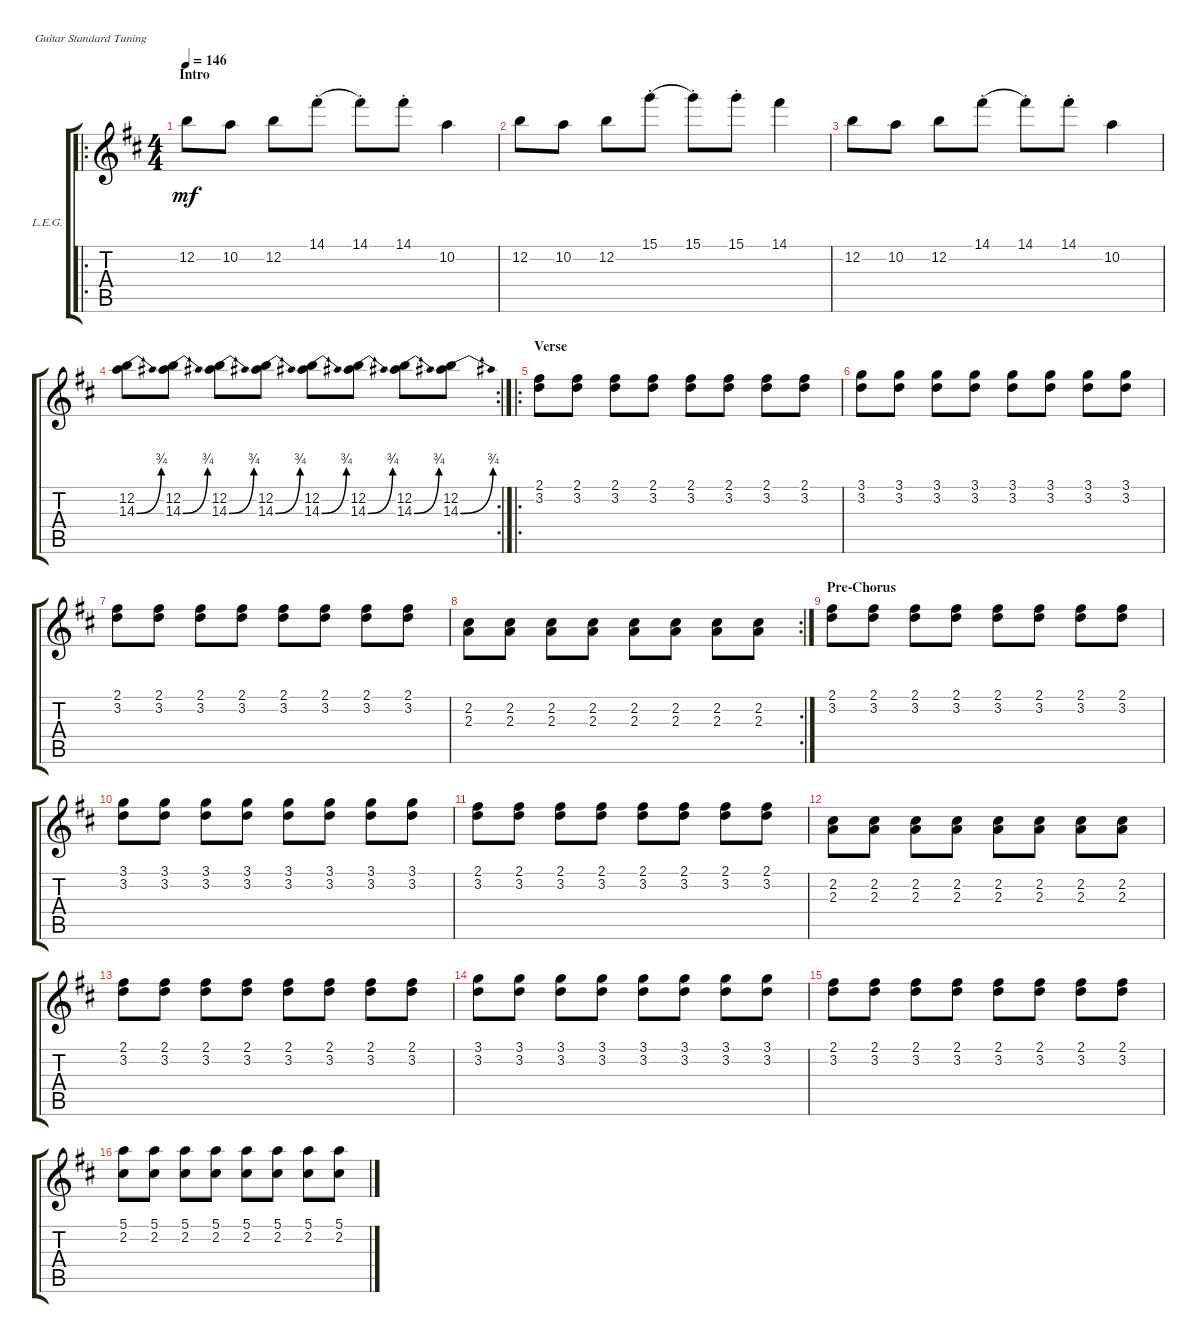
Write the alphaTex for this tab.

\defaultSystemsLayout 4
\bracketExtendMode groupsimilarinstruments
\firstSystemTrackNameOrientation horizontal
\otherSystemsTrackNameOrientation horizontal
\track ("Lead Electric Guitar" "L.E.G.") {multiBarRest instrument distortionguitar}
\staff {score tabs}
\tuning (E4 B3 G3 D3 A2 E2)
\ro
\ts (4 4)
\section ("" "Intro")
\tempo 146
\clef g2
\ks d
12.2.8{lyrics (0 "") lyrics (1 "") lyrics (2 "") lyrics (3 "") lyrics (4 "") dy mf instrument distortionguitar} 10.2.8{lyrics (0 "") lyrics (1 "") lyrics (2 "") lyrics (3 "") lyrics (4 "")} 12.2.8{lyrics (0 "") lyrics (1 "") lyrics (2 "") lyrics (3 "") lyrics (4 "")} 14.1{st}.8{lyrics (0 "") lyrics (1 "") lyrics (2 "") lyrics (3 "") lyrics (4 "") legatoorigin} 14.1{st}.8{lyrics (0 "") lyrics (1 "") lyrics (2 "") lyrics (3 "") lyrics (4 "")} 14.1{st}.8{lyrics (0 "") lyrics (1 "") lyrics (2 "") lyrics (3 "") lyrics (4 "")} 10.2.4{lyrics (0 "") lyrics (1 "") lyrics (2 "") lyrics (3 "") lyrics (4 "")} |
12.2.8{lyrics (0 "") lyrics (1 "") lyrics (2 "") lyrics (3 "") lyrics (4 "")} 10.2.8{lyrics (0 "") lyrics (1 "") lyrics (2 "") lyrics (3 "") lyrics (4 "")} 12.2.8{lyrics (0 "") lyrics (1 "") lyrics (2 "") lyrics (3 "") lyrics (4 "")} 15.1{st}.8{lyrics (0 "") lyrics (1 "") lyrics (2 "") lyrics (3 "") lyrics (4 "") legatoorigin} 15.1{st}.8{lyrics (0 "") lyrics (1 "") lyrics (2 "") lyrics (3 "") lyrics (4 "")} 15.1{st}.8{lyrics (0 "") lyrics (1 "") lyrics (2 "") lyrics (3 "") lyrics (4 "")} 14.1.4{lyrics (0 "") lyrics (1 "") lyrics (2 "") lyrics (3 "") lyrics (4 "")} |
12.2.8{lyrics (0 "") lyrics (1 "") lyrics (2 "") lyrics (3 "") lyrics (4 "")} 10.2.8{lyrics (0 "") lyrics (1 "") lyrics (2 "") lyrics (3 "") lyrics (4 "")} 12.2.8{lyrics (0 "") lyrics (1 "") lyrics (2 "") lyrics (3 "") lyrics (4 "")} 14.1{st}.8{lyrics (0 "") lyrics (1 "") lyrics (2 "") lyrics (3 "") lyrics (4 "") legatoorigin} 14.1{st}.8{lyrics (0 "") lyrics (1 "") lyrics (2 "") lyrics (3 "") lyrics (4 "")} 14.1{st}.8{lyrics (0 "") lyrics (1 "") lyrics (2 "") lyrics (3 "") lyrics (4 "")} 10.2.4{lyrics (0 "") lyrics (1 "") lyrics (2 "") lyrics (3 "") lyrics (4 "")} |
\rc 2
(12.2 14.3{be (bend 0 0 15.6 3)}).8{lyrics (0 "") lyrics (1 "") lyrics (2 "") lyrics (3 "") lyrics (4 "")} (12.2 14.3{be (bend 0 0 15.6 3)}).8{lyrics (0 "") lyrics (1 "") lyrics (2 "") lyrics (3 "") lyrics (4 "")} (12.2 14.3{be (bend 0 0 15 3)}).8{lyrics (0 "") lyrics (1 "") lyrics (2 "") lyrics (3 "") lyrics (4 "")} (12.2 14.3{be (bend 0 0 15 3)}).8{lyrics (0 "") lyrics (1 "") lyrics (2 "") lyrics (3 "") lyrics (4 "")} (12.2 14.3{be (bend 0 0 15 3)}).8{lyrics (0 "") lyrics (1 "") lyrics (2 "") lyrics (3 "") lyrics (4 "")} (12.2 14.3{be (bend 0 0 16.2 3)}).8{lyrics (0 "") lyrics (1 "") lyrics (2 "") lyrics (3 "") lyrics (4 "")} (12.2 14.3{be (bend 0 0 15.6 3)}).8{lyrics (0 "") lyrics (1 "") lyrics (2 "") lyrics (3 "") lyrics (4 "")} (12.2 14.3{be (bend 0 0 17.4 3)}).8{lyrics (0 "") lyrics (1 "") lyrics (2 "") lyrics (3 "") lyrics (4 "")} |
\ro
\section ("" "Verse")
(2.1 3.2).8{lyrics (0 "") lyrics (1 "") lyrics (2 "") lyrics (3 "") lyrics (4 "")} (2.1 3.2).8{lyrics (0 "") lyrics (1 "") lyrics (2 "") lyrics (3 "") lyrics (4 "")} (2.1 3.2).8{lyrics (0 "") lyrics (1 "") lyrics (2 "") lyrics (3 "") lyrics (4 "")} (2.1 3.2).8{lyrics (0 "") lyrics (1 "") lyrics (2 "") lyrics (3 "") lyrics (4 "")} (2.1 3.2).8{lyrics (0 "") lyrics (1 "") lyrics (2 "") lyrics (3 "") lyrics (4 "")} (2.1 3.2).8{lyrics (0 "") lyrics (1 "") lyrics (2 "") lyrics (3 "") lyrics (4 "")} (2.1 3.2).8{lyrics (0 "") lyrics (1 "") lyrics (2 "") lyrics (3 "") lyrics (4 "")} (2.1 3.2).8{lyrics (0 "") lyrics (1 "") lyrics (2 "") lyrics (3 "") lyrics (4 "")} |
(3.1 3.2).8{lyrics (0 "") lyrics (1 "") lyrics (2 "") lyrics (3 "") lyrics (4 "")} (3.1 3.2).8{lyrics (0 "") lyrics (1 "") lyrics (2 "") lyrics (3 "") lyrics (4 "")} (3.1 3.2).8{lyrics (0 "") lyrics (1 "") lyrics (2 "") lyrics (3 "") lyrics (4 "")} (3.1 3.2).8{lyrics (0 "") lyrics (1 "") lyrics (2 "") lyrics (3 "") lyrics (4 "")} (3.1 3.2).8{lyrics (0 "") lyrics (1 "") lyrics (2 "") lyrics (3 "") lyrics (4 "")} (3.1 3.2).8{lyrics (0 "") lyrics (1 "") lyrics (2 "") lyrics (3 "") lyrics (4 "")} (3.1 3.2).8{lyrics (0 "") lyrics (1 "") lyrics (2 "") lyrics (3 "") lyrics (4 "")} (3.1 3.2).8{lyrics (0 "") lyrics (1 "") lyrics (2 "") lyrics (3 "") lyrics (4 "")} |
(3.2 2.1).8{lyrics (0 "") lyrics (1 "") lyrics (2 "") lyrics (3 "") lyrics (4 "")} (3.2 2.1).8{lyrics (0 "") lyrics (1 "") lyrics (2 "") lyrics (3 "") lyrics (4 "")} (3.2 2.1).8{lyrics (0 "") lyrics (1 "") lyrics (2 "") lyrics (3 "") lyrics (4 "")} (3.2 2.1).8{lyrics (0 "") lyrics (1 "") lyrics (2 "") lyrics (3 "") lyrics (4 "")} (3.2 2.1).8{lyrics (0 "") lyrics (1 "") lyrics (2 "") lyrics (3 "") lyrics (4 "")} (3.2 2.1).8{lyrics (0 "") lyrics (1 "") lyrics (2 "") lyrics (3 "") lyrics (4 "")} (3.2 2.1).8{lyrics (0 "") lyrics (1 "") lyrics (2 "") lyrics (3 "") lyrics (4 "")} (3.2 2.1).8{lyrics (0 "") lyrics (1 "") lyrics (2 "") lyrics (3 "") lyrics (4 "")} |
\rc 2
(2.2 2.3).8{lyrics (0 "") lyrics (1 "") lyrics (2 "") lyrics (3 "") lyrics (4 "")} (2.3 2.2).8{lyrics (0 "") lyrics (1 "") lyrics (2 "") lyrics (3 "") lyrics (4 "")} (2.2 2.3).8{lyrics (0 "") lyrics (1 "") lyrics (2 "") lyrics (3 "") lyrics (4 "")} (2.2 2.3).8{lyrics (0 "") lyrics (1 "") lyrics (2 "") lyrics (3 "") lyrics (4 "")} (2.2 2.3).8{lyrics (0 "") lyrics (1 "") lyrics (2 "") lyrics (3 "") lyrics (4 "")} (2.2 2.3).8{lyrics (0 "") lyrics (1 "") lyrics (2 "") lyrics (3 "") lyrics (4 "")} (2.2 2.3).8{lyrics (0 "") lyrics (1 "") lyrics (2 "") lyrics (3 "") lyrics (4 "")} (2.2 2.3).8{lyrics (0 "") lyrics (1 "") lyrics (2 "") lyrics (3 "") lyrics (4 "")} |
\section ("" "Pre-Chorus")
(2.1 3.2).8 (2.1 3.2).8 (2.1 3.2).8 (2.1 3.2).8 (2.1 3.2).8 (2.1 3.2).8 (2.1 3.2).8 (2.1 3.2).8 |
(3.1 3.2).8 (3.1 3.2).8 (3.1 3.2).8 (3.1 3.2).8 (3.1 3.2).8 (3.1 3.2).8 (3.1 3.2).8 (3.1 3.2).8 |
(2.1 3.2).8 (2.1 3.2).8 (2.1 3.2).8 (2.1 3.2).8 (2.1 3.2).8 (2.1 3.2).8 (2.1 3.2).8 (2.1 3.2).8 |
(2.2 2.3).8 (2.2 2.3).8 (2.2 2.3).8 (2.2 2.3).8 (2.2 2.3).8 (2.2 2.3).8 (2.2 2.3).8 (2.2 2.3).8 |
(3.2 2.1).8 (3.2 2.1).8 (3.2 2.1).8 (3.2 2.1).8 (3.2 2.1).8 (3.2 2.1).8 (3.2 2.1).8 (3.2 2.1).8 |
(3.2 3.1).8 (3.2 3.1).8 (3.2 3.1).8 (3.2 3.1).8 (3.2 3.1).8 (3.2 3.1).8 (3.2 3.1).8 (3.2 3.1).8 |
(3.2 2.1).8 (3.2 2.1).8 (3.2 2.1).8 (3.2 2.1).8 (3.2 2.1).8 (3.2 2.1).8 (3.2 2.1).8 (3.2 2.1).8 |
(2.2 5.1).8 (2.2 5.1).8 (2.2 5.1).8 (2.2 5.1).8 (2.2 5.1).8 (2.2 5.1).8 (2.2 5.1).8 (2.2 5.1).8
